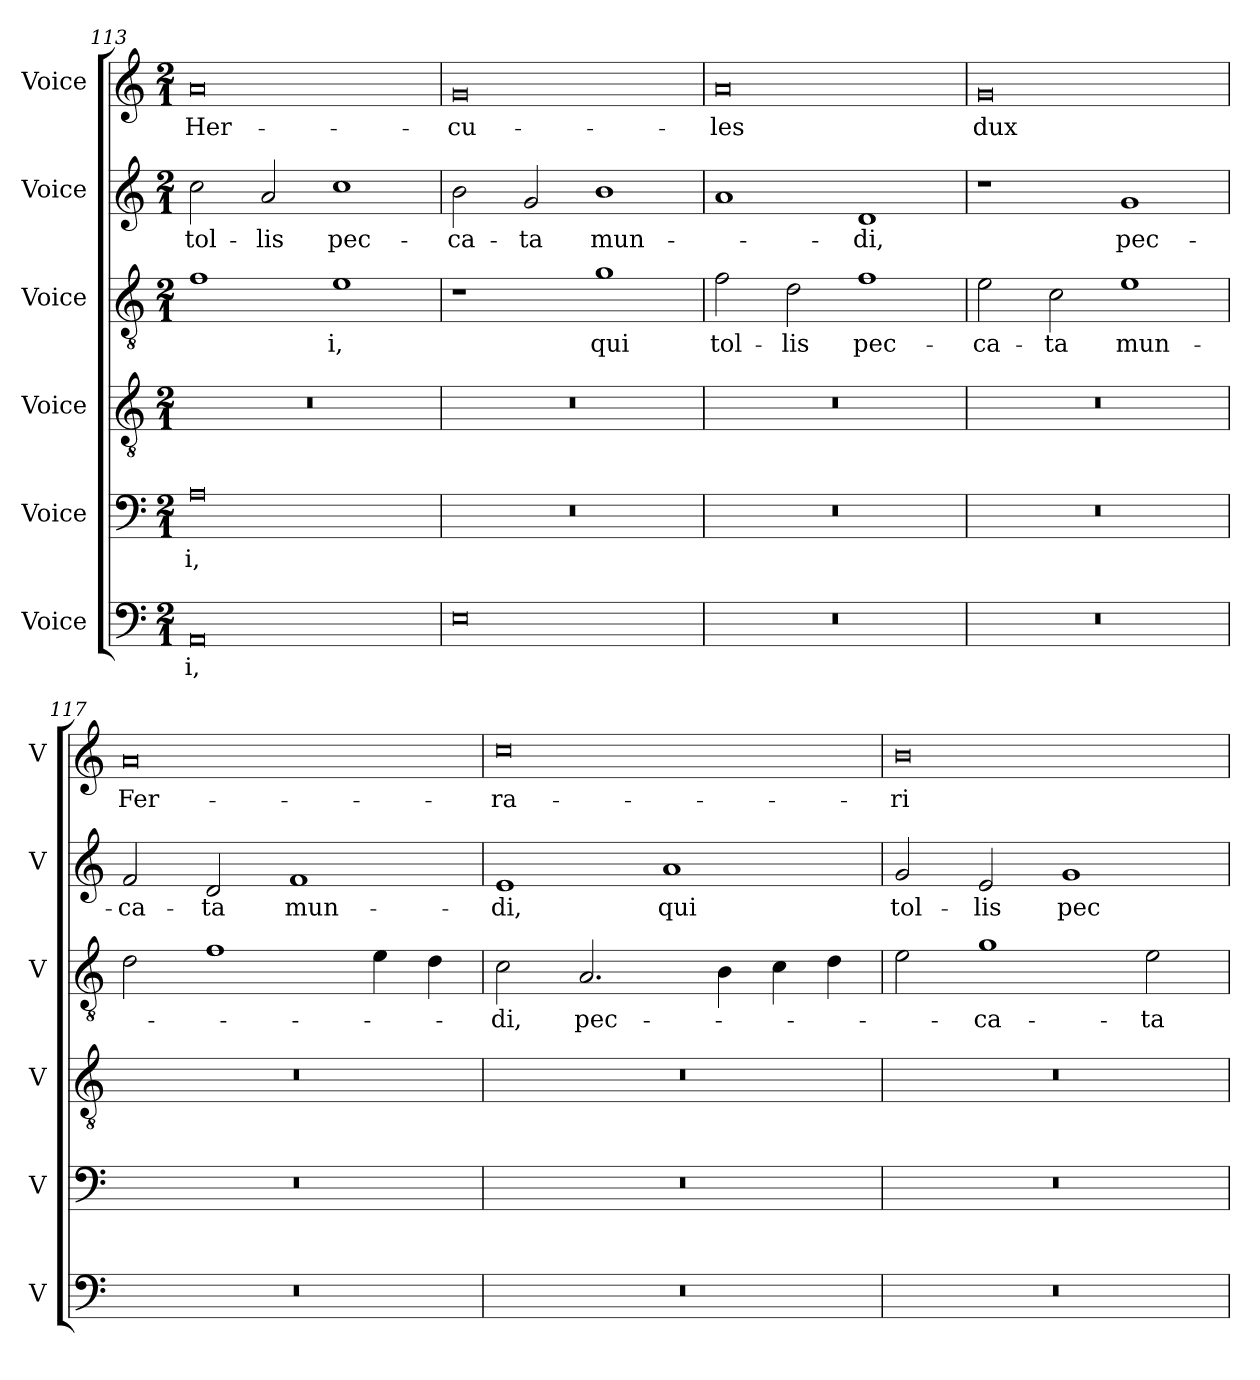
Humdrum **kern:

**kern	**text	**kern	**text	**kern	**kern	**text	**kern	**text	**kern	**text
*part6	*part6	*part5	*part5	*part4	*part3	*part3	*part2	*part2	*part1	*part1
*staff6	*staff6	*staff5	*staff5	*staff4	*staff3	*staff3	*staff2	*staff2	*staff1	*staff1
*I"Voice	*	*I"Voice	*	*I"Voice	*I"Voice	*	*I"Voice	*	*I"Voice	*
*I'V	*	*I'V	*	*I'V	*I'V	*	*I'V	*	*I'V	*
!!LO:LB:g=z
*clefF4	*	*clefF4	*	*clefGv2	*clefGv2	*	*clefG2	*	*clefG2	*
*k[]	*	*k[]	*	*k[]	*k[]	*	*k[]	*	*k[]	*
*M2/1	*	*M2/1	*	*M2/1	*M2/1	*	*M2/1	*	*M2/1	*
=113	=113	=113	=113	=113	=113	=113	=113	=113	=113	=113
!	!LO:LY:b	!	!LO:LY:b	!	!	!	!	!LO:LY:b	!	!LO:LY:b
0AA	-i,	0A	-i,	0r	1f	.	2cc\	tol-	0a	Her-
!	!	!	!	!	!	!	!	!LO:LY:b	!	!
.	.	.	.	.	.	.	2a/	-lis	.	.
!	!	!	!	!	!	!LO:LY:b	!	!LO:LY:b	!	!
.	.	.	.	.	1e	-i,	1cc	pec-	.	.
=114	=114	=114	=114	=114	=114	=114	=114	=114	=114	=114
!	!	!	!	!	!	!	!	!LO:LY:b	!	!LO:LY:b
0E	.	0r	.	0r	1r	.	2b\	-ca-	0g	-cu-
!	!	!	!	!	!	!	!	!LO:LY:b	!	!
.	.	.	.	.	.	.	2g/	-ta	.	.
!	!	!	!	!	!	!LO:LY:b	!	!LO:LY:b	!	!
.	.	.	.	.	1g	qui	1b	mun-	.	.
=115	=115	=115	=115	=115	=115	=115	=115	=115	=115	=115
!	!	!	!	!	!	!LO:LY:b	!	!	!	!LO:LY:b
0r	.	0r	.	0r	2f\	tol-	1a	.	0a	-les
!	!	!	!	!	!	!LO:LY:b	!	!	!	!
.	.	.	.	.	2d\	-lis	.	.	.	.
!	!	!	!	!	!	!LO:LY:b	!	!LO:LY:b	!	!
.	.	.	.	.	1f	pec-	1d	-di,	.	.
=116	=116	=116	=116	=116	=116	=116	=116	=116	=116	=116
!	!	!	!	!	!	!LO:LY:b	!	!	!	!LO:LY:b
0r	.	0r	.	0r	2e\	-ca-	1r	.	0g	dux
!	!	!	!	!	!	!LO:LY:b	!	!	!	!
.	.	.	.	.	2c\	-ta	.	.	.	.
!	!	!	!	!	!	!LO:LY:b	!	!LO:LY:b	!	!
.	.	.	.	.	1e	mun-	1g	pec-	.	.
!!LO:PB:g=z
=117	=117	=117	=117	=117	=117	=117	=117	=117	=117	=117
!	!	!	!	!	!	!	!	!LO:LY:b	!	!LO:LY:b
0r	.	0r	.	0r	2d\	.	2f/	-ca-	0a	Fer-
!	!	!	!	!	!	!	!	!LO:LY:b	!	!
.	.	.	.	.	1f	.	2d/	-ta	.	.
!	!	!	!	!	!	!	!	!LO:LY:b	!	!
.	.	.	.	.	.	.	1f	mun-	.	.
.	.	.	.	.	4e\	.	.	.	.	.
.	.	.	.	.	4d\	.	.	.	.	.
=118	=118	=118	=118	=118	=118	=118	=118	=118	=118	=118
!	!	!	!	!	!	!LO:LY:b	!	!LO:LY:b	!	!LO:LY:b
0r	.	0r	.	0r	2c\	-di,	1e	-di,	0cc	-ra-
!	!	!	!	!	!	!LO:LY:b	!	!	!	!
.	.	.	.	.	2.A/	pec-	.	.	.	.
!	!	!	!	!	!	!	!	!LO:LY:b	!	!
.	.	.	.	.	.	.	1a	qui	.	.
.	.	.	.	.	4B\	.	.	.	.	.
.	.	.	.	.	4c\	.	.	.	.	.
.	.	.	.	.	4d\	.	.	.	.	.
=119	=119	=119	=119	=119	=119	=119	=119	=119	=119	=119
!	!	!	!	!	!	!	!	!LO:LY:b	!	!LO:LY:b
0r	.	0r	.	0r	2e\	.	2g/	tol-	0b	-ri-
!	!	!	!	!	!	!LO:LY:b	!	!LO:LY:b	!	!
.	.	.	.	.	1g	-ca-	2e/	-lis	.	.
!	!	!	!	!	!	!	!	!LO:LY:b	!	!
.	.	.	.	.	.	.	1g	pec-	.	.
!	!	!	!	!	!	!LO:LY:b	!	!	!	!
.	.	.	.	.	2e\	-ta	.	.	.	.
=	=	=	=	=	=	=	=	=	=	=
*-	*-	*-	*-	*-	*-	*-	*-	*-	*-	*-
